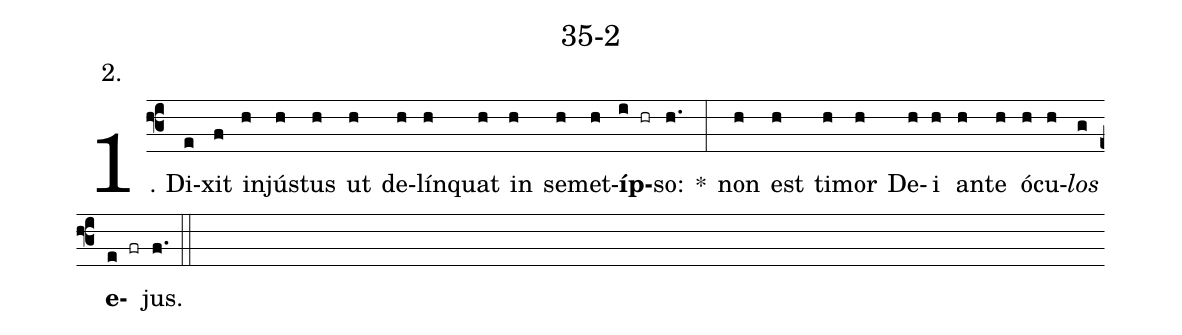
name: 35-2;
annotation: 2.;
%%
(f3)1. Di(e)xit(f) in(h)jús(h)tus(h) ut(h) de(h)lín(h)quat(h) in(h) se(h)met(h)<b>íp</b>(i hr)so:(h.) *(:) non(h) est(h) ti(h)mor(h) De(h)i(h) an(h)te(h) ó(h)cu(h)<i>los</i>(g) <b>e</b>(e fr)jus.(f.) (::)
